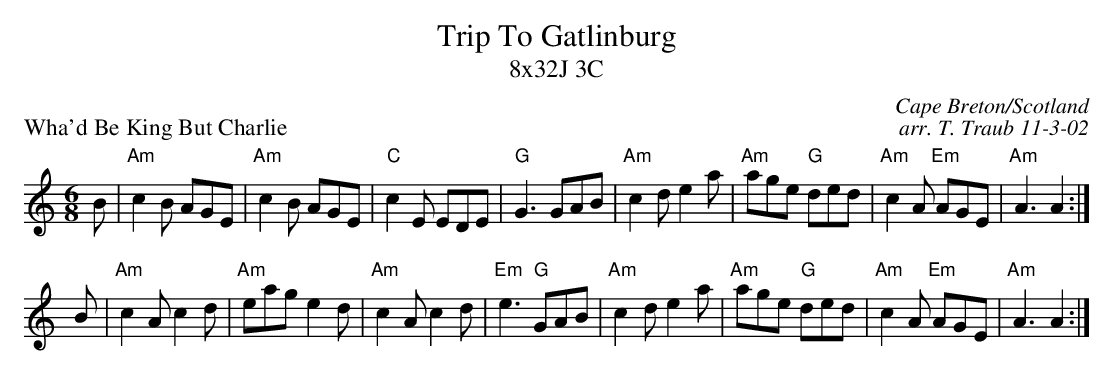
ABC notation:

X:1
T: Trip To Gatlinburg
T: 8x32J 3C
P: Wha'd Be King But Charlie
C: Cape Breton/Scotland
C: arr. T. Traub 11-3-02
M: 6/8
L: 1/8
K: Am
B | "Am"c2 B AGE | "Am"c2 B AGE | "C"c2 E EDE | "G"G3 GAB |\
  "Am"c2 d e2 a | "Am"age "G"ded | "Am"c2 A "Em"AGE | "Am"A3 A2 :|
B | "Am"c2 A c2 d | "Am"eag e2 d | "Am"c2 A c2 d | "Em"e3 "G"GAB | \
  "Am"c2 d e2 a | "Am"age "G"ded | "Am"c2 A "Em"AGE | "Am"A3 A2 :|
